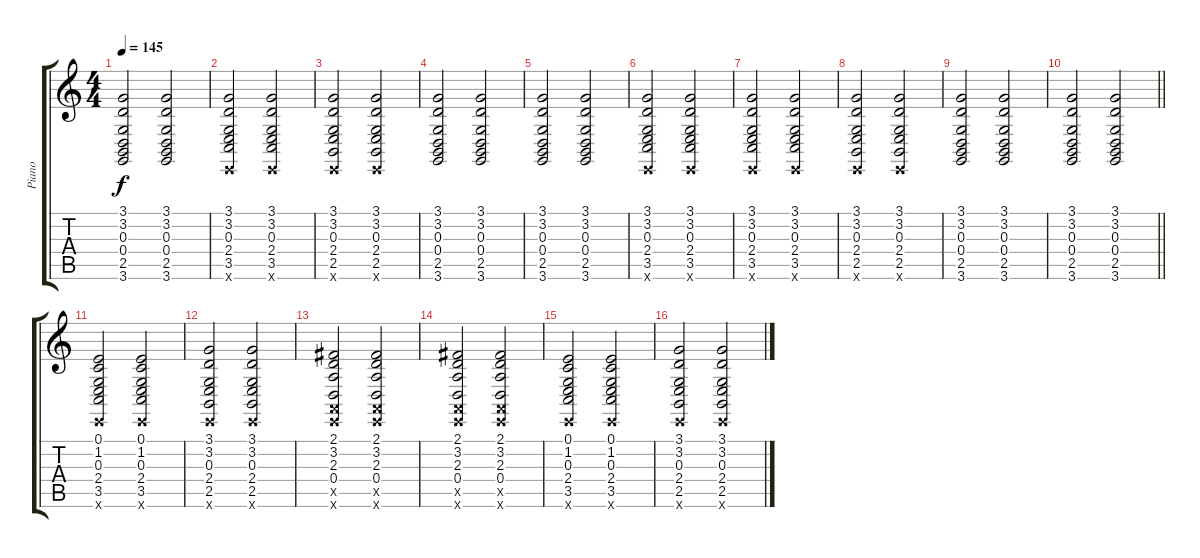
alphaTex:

\track ("Piano" "Piano") {instrument acousticgrandpiano}
\staff {score tabs}
\tuning (E4 B3 G3 D3 A2 E2) {hide}
\ts (4 4)
\tempo 145
\clef g2
\ks c
(3.1 3.2 0.3 0.4 2.5 3.6).2{dy f} (3.1 3.2 0.3 0.4 2.5 3.6).2 |
(3.1 3.2 0.3 2.4 3.5 0.6{x}).2 (3.1 3.2 0.3 2.4 3.5 0.6{x}).2 |
(3.1 3.2 0.3 2.4 2.5 0.6{x}).2 (3.1 3.2 0.3 2.4 2.5 0.6{x}).2 |
(3.1 3.2 0.3 0.4 2.5 3.6).2 (3.1 3.2 0.3 0.4 2.5 3.6).2 |
(3.1 3.2 0.3 0.4 2.5 3.6).2 (3.1 3.2 0.3 0.4 2.5 3.6).2 |
(3.1 3.2 0.3 2.4 3.5 0.6{x}).2 (3.1 3.2 0.3 2.4 3.5 0.6{x}).2 |
(3.1 3.2 0.3 2.4 3.5 0.6{x}).2 (3.1 3.2 0.3 2.4 3.5 0.6{x}).2 |
(3.1 3.2 0.3 2.4 2.5 0.6{x}).2 (3.1 3.2 0.3 2.4 2.5 0.6{x}).2 |
(3.1 3.2 0.3 0.4 2.5 3.6).2 (3.1 3.2 0.3 0.4 2.5 3.6).2 |
\barLineRight lightlight
(3.1 3.2 0.3 0.4 2.5 3.6).2 (3.1 3.2 0.3 0.4 2.5 3.6).2 |
(0.1 1.2 0.3 2.4 3.5 0.6{x}).2 (0.1 1.2 0.3 2.4 3.5 0.6{x}).2 |
(3.1 3.2 0.3 2.4 2.5 0.6{x}).2 (3.1 3.2 0.3 2.4 2.5 0.6{x}).2 |
(2.1 3.2 2.3 0.4 0.5{x} 0.6{x}).2 (2.1 3.2 2.3 0.4 0.5{x} 0.6{x}).2 |
(2.1 3.2 2.3 0.4 0.5{x} 0.6{x}).2 (2.1 3.2 2.3 0.4 0.5{x} 0.6{x}).2 |
(0.1 1.2 0.3 2.4 3.5 0.6{x}).2 (0.1 1.2 0.3 2.4 3.5 0.6{x}).2 |
(3.1 3.2 0.3 2.4 2.5 0.6{x}).2 (3.1 3.2 0.3 2.4 2.5 0.6{x}).2
